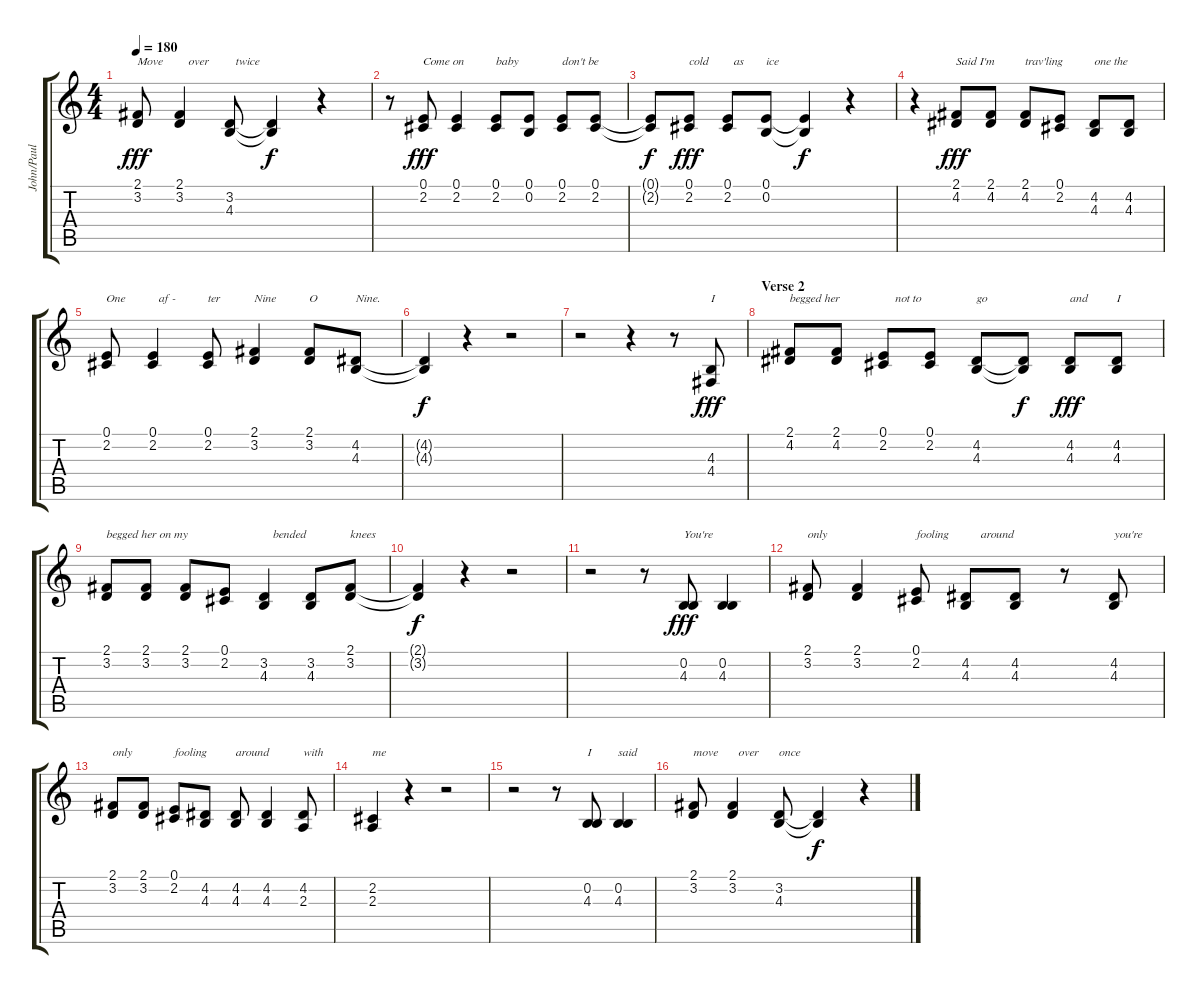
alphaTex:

\track ("John/Paul Vocals" "John/Paul ") {instrument tenorsax}
\staff {score tabs}
\tuning (E4 B3 G3 D3 A2 E2) {hide}
\ts (4 4)
\tempo 180
\clef g2
\ks c
(2.1 3.2).8{txt "Move" dy fff} (2.1 3.2).4{txt "   over"} (3.2 4.3).8{txt "  twice"} (3.2{t} 4.3{t}).4{dy f} r.4 |
r.8 (0.1 2.2).8{txt "Come on" dy fff} (0.1 2.2).4 (0.1 2.2).8{txt "baby"} (0.1 0.2).8 (0.1 2.2).8{txt "don't be"} (0.1 2.2).8 |
(0.1{t} 2.2{t}).8{dy f} (0.1 2.2).8{txt "cold" dy fff} (0.1 2.2).8{txt "  as"} (0.1 0.2).8{txt "ice"} (0.1{t} 0.2{t}).4{dy f} r.4 |
r.4 (2.1 4.2).8{txt "Said I'm" dy fff} (2.1 4.2).8 (2.1 4.2).8{txt "trav'ling"} (0.1 2.2).8 (4.2 4.3).8{txt "one the"} (4.2 4.3).8 |
(0.1 2.2).8{txt "One"} (0.1 2.2).4{txt "  af -"} (0.1 2.2).8{txt "ter"} (2.1 3.2).4{txt "Nine"} (2.1 3.2).8{txt "O"} (4.2 4.3).8{txt "Nine."} |
(4.2{t} 4.3{t}).4{dy f} r.4 r.2 |
r.2 r.4 r.8 (4.3 4.4).8{txt "I" dy fff} |
\section ("" "Verse 2")
(2.1 4.2).8{txt "begged her"} (2.1 4.2).8 (0.1 2.2).8{txt "    not to"} (0.1 2.2).8 (4.2 4.3).8{txt "go"} (4.2{t} 4.3{t}).8{dy f} (4.2 4.3).8{txt "and" dy fff} (4.2 4.3).8{txt "I"} |
(2.1 3.2).8{txt "begged her on my"} (2.1 3.2).8 (2.1 3.2).8 (0.1 2.2).8 (3.2 4.3).4{txt "   bended"} (3.2 4.3).8 (2.1 3.2).8{txt "knees"} |
(2.1{t} 3.2{t}).4{dy f} r.4 r.2 |
r.2 r.8 (0.2 4.3).8{txt "You're" dy fff} (0.2 4.3).4 |
(2.1 3.2).8{txt "only"} (2.1 3.2).4 (0.1 2.2).8{txt "fooling"} (4.2 4.3).8{txt "     around"} (4.2 4.3).8 r.8 (4.2 4.3).8{txt "you're"} |
(2.1 3.2).8{txt "only"} (2.1 3.2).8 (0.1 2.2).8{txt "fooling"} (4.2 4.3).8 (4.2 4.3).8{txt "around"} (4.2 4.3).4 (4.2 2.3).8{txt "with"} |
(2.2 2.3).4{txt "me"} r.4 r.2 |
r.2 r.8 (0.2 4.3).8{txt "I"} (0.2 4.3).4{txt "said"} |
(2.1 3.2).8{txt "move"} (2.1 3.2).4{txt "  over"} (3.2 4.3).8{txt "once"} (3.2{t} 4.3{t}).4{dy f} r.4
